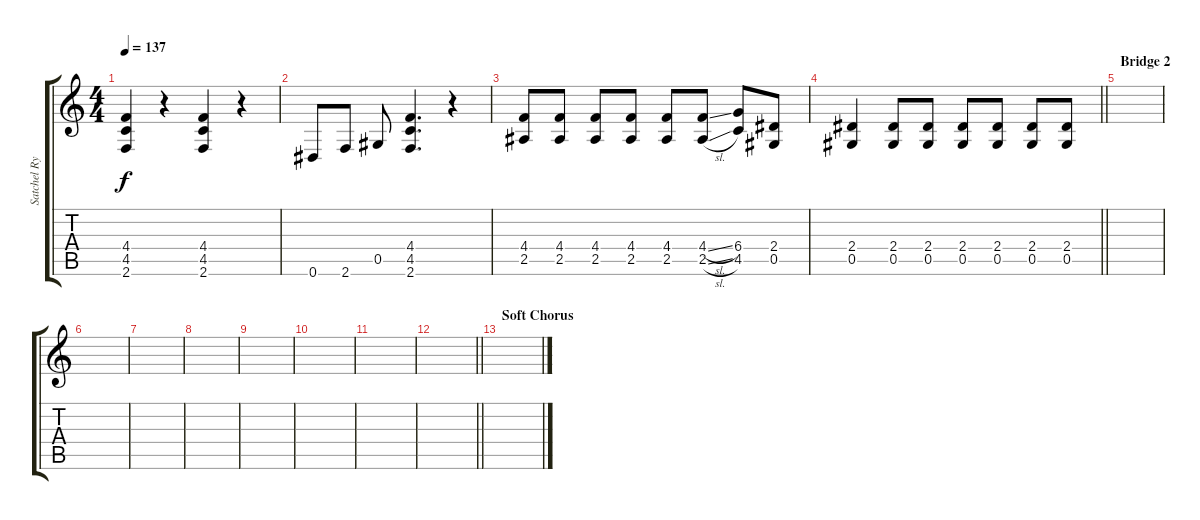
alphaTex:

\track ("Satchel Rythym" "Satchel Ry") {instrument distortionguitar}
\staff {score tabs}
\tuning (Eb4 Bb3 Gb3 Db3 Ab2 Eb2) {hide}
\ts (4 4)
\tempo 137
\clef g2
\ks c
(4.4 4.5 2.6).4{dy f} r.4 (4.4 4.5 2.6).4 r.4 |
0.6.8 2.6.8 0.5.8 (4.4 4.5 2.6).4{d} r.4 |
(4.4 2.5).8 (4.4 2.5).8 (4.4 2.5).8 (4.4 2.5).8 (4.4 2.5).8 (4.4{sl} 2.5{sl}).8 (6.4 4.5).8 (2.4 0.5).8 |
\barLineRight lightlight
(2.4 0.5).4 (2.4 0.5).8 (2.4 0.5).8 (2.4 0.5).8 (2.4 0.5).8 (2.4 0.5).8 (2.4 0.5).8 |
\section ("" "Bridge 2")
|
|
|
|
|
|
|
\barLineRight lightlight
|
\section ("" "Soft Chorus")
